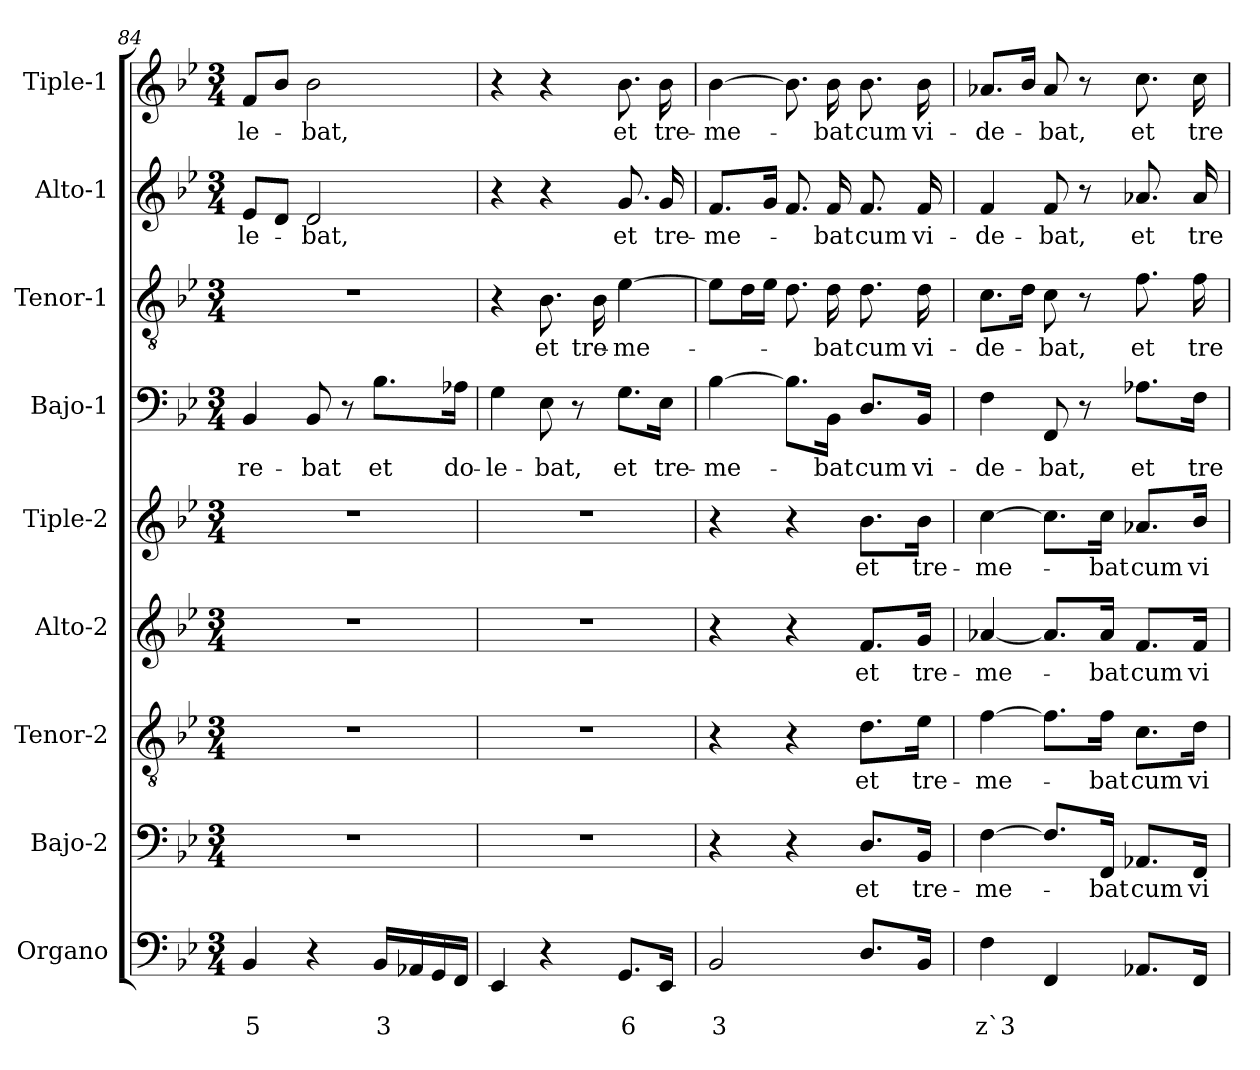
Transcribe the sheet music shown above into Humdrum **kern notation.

**kern	**text	**text	**kern	**text	**kern	**text	**kern	**text	**kern	**text	**kern	**text	**kern	**text	**kern	**text	**kern	**text
*part9	*part9	*part9	*part8	*part8	*part7	*part7	*part6	*part6	*part5	*part5	*part4	*part4	*part3	*part3	*part2	*part2	*part1	*part1
*staff9	*staff9	*staff9	*staff8	*staff8	*staff7	*staff7	*staff6	*staff6	*staff5	*staff5	*staff4	*staff4	*staff3	*staff3	*staff2	*staff2	*staff1	*staff1
*I"Organo	*	*	*I"Bajo-2	*	*I"Tenor-2	*	*I"Alto-2	*	*I"Tiple-2	*	*I"Bajo-1	*	*I"Tenor-1	*	*I"Alto-1	*	*I"Tiple-1	*
*	*	*	*I'B-2	*	*I'T-2	*	*I'A-2	*	*	*	*I'B1	*	*I'T1	*	*I'A1	*	*	*
*clefF4	*	*	*clefF4	*	*clefGv2	*	*clefG2	*	*clefG2	*	*clefF4	*	*clefGv2	*	*clefG2	*	*clefG2	*
*k[b-e-]	*	*	*k[b-e-]	*	*k[b-e-]	*	*k[b-e-]	*	*k[b-e-]	*	*k[b-e-]	*	*k[b-e-]	*	*k[b-e-]	*	*k[b-e-]	*
*B-:	*	*	*B-:	*	*B-:	*	*B-:	*	*B-:	*	*B-:	*	*B-:	*	*B-:	*	*B-:	*
*M3/4	*	*	*M3/4	*	*M3/4	*	*M3/4	*	*M3/4	*	*M3/4	*	*M3/4	*	*M3/4	*	*M3/4	*
=84	=84	=84	=84	=84	=84	=84	=84	=84	=84	=84	=84	=84	=84	=84	=84	=84	=84	=84
!	!	!LO:LY:b	!	!	!	!	!	!	!	!	!	!	!	!	!	!	!	!
!	!	!	!	!	!	!	!	!	!	!	!	!LO:LY:b	!	!	!	!	!	!
!	!	!	!	!	!	!	!	!	!	!	!	!	!	!	!	!LO:LY:b	!	!
!	!	!	!	!	!	!	!	!	!	!	!	!	!	!	!	!	!	!LO:LY:b
4BB-/	.	5	2.r	.	2.r	.	2.r	.	2.r	.	4BB-/	-re-	2.r	.	8e-/L	-le-	8f/L	-le-
.	.	.	.	.	.	.	.	.	.	.	.	.	.	.	8d/J	.	8b-/J	.
!	!	!	!	!	!	!	!	!	!	!	!	!LO:LY:b	!	!	!	!	!	!
!	!	!	!	!	!	!	!	!	!	!	!	!	!	!	!	!LO:LY:b	!	!
!	!	!	!	!	!	!	!	!	!	!	!	!	!	!	!	!	!	!LO:LY:b
4r	.	.	.	.	.	.	.	.	.	.	8BB-/	-bat	.	.	2d/	-bat,	2b-\	-bat,
.	.	.	.	.	.	.	.	.	.	.	8r	.	.	.	.	.	.	.
!	!	!LO:LY:b	!	!	!	!	!	!	!	!	!	!	!	!	!	!	!	!
!	!	!	!	!	!	!	!	!	!	!	!	!LO:LY:b	!	!	!	!	!	!
16BB-/LL	.	3	.	.	.	.	.	.	.	.	8.B-\L	et	.	.	.	.	.	.
16AA-X/	.	.	.	.	.	.	.	.	.	.	.	.	.	.	.	.	.	.
16GG/	.	.	.	.	.	.	.	.	.	.	.	.	.	.	.	.	.	.
!	!	!	!	!	!	!	!	!	!	!	!	!LO:LY:b	!	!	!	!	!	!
16FF/JJ	.	.	.	.	.	.	.	.	.	.	16A-X\Jk	do-	.	.	.	.	.	.
=85	=85	=85	=85	=85	=85	=85	=85	=85	=85	=85	=85	=85	=85	=85	=85	=85	=85	=85
!	!	!	!	!	!	!	!	!	!	!	!	!LO:LY:b	!	!	!	!	!	!
4EE-/	.	.	2.r	.	2.r	.	2.r	.	2.r	.	4G\	-le-	4r	.	4r	.	4r	.
!	!	!	!	!	!	!	!	!	!	!	!	!LO:LY:b	!	!	!	!	!	!
!	!	!	!	!	!	!	!	!	!	!	!	!	!	!LO:LY:b	!	!	!	!
4r	.	.	.	.	.	.	.	.	.	.	8E-\	-bat,	8.B-\	et	4r	.	4r	.
.	.	.	.	.	.	.	.	.	.	.	8r	.	.	.	.	.	.	.
!	!	!	!	!	!	!	!	!	!	!	!	!	!	!LO:LY:b	!	!	!	!
.	.	.	.	.	.	.	.	.	.	.	.	.	16B-\	tre-	.	.	.	.
!	!	!LO:LY:b	!	!	!	!	!	!	!	!	!	!	!	!	!	!	!	!
!	!	!	!	!	!	!	!	!	!	!	!	!LO:LY:b	!	!	!	!	!	!
!	!	!	!	!	!	!	!	!	!	!	!	!	!	!LO:LY:b	!	!	!	!
!	!	!	!	!	!	!	!	!	!	!	!	!	!	!	!	!LO:LY:b	!	!
!	!	!	!	!	!	!	!	!	!	!	!	!	!	!	!	!	!	!LO:LY:b
8.GG/L	.	6	.	.	.	.	.	.	.	.	8.G\L	et	[4e-\	-me-	8.g/	et	8.b-\	et
!	!	!	!	!	!	!	!	!	!	!	!	!LO:LY:b	!	!	!	!	!	!
!	!	!	!	!	!	!	!	!	!	!	!	!	!	!	!	!LO:LY:b	!	!
!	!	!	!	!	!	!	!	!	!	!	!	!	!	!	!	!	!	!LO:LY:b
16EE-/Jk	.	.	.	.	.	.	.	.	.	.	16E-\Jk	tre-	.	.	16g/	tre-	16b-\	tre-
!!LO:PB:g=z
=86	=86	=86	=86	=86	=86	=86	=86	=86	=86	=86	=86	=86	=86	=86	=86	=86	=86	=86
!	!	!LO:LY:b	!	!	!	!	!	!	!	!	!	!	!	!	!	!	!	!
!	!	!	!	!	!	!	!	!	!	!	!	!LO:LY:b	!	!	!	!	!	!
!	!	!	!	!	!	!	!	!	!	!	!	!	!	!	!	!LO:LY:b	!	!
!	!	!	!	!	!	!	!	!	!	!	!	!	!	!	!	!	!	!LO:LY:b
2BB-/	.	3	4r	.	4r	.	4r	.	4r	.	[4B-\	-me-	8e-\L]	.	8.f/L	-me-	[4b-\	-me-
.	.	.	.	.	.	.	.	.	.	.	.	.	16d\L	.	.	.	.	.
.	.	.	.	.	.	.	.	.	.	.	.	.	16e-\JJ	.	16g/Jk	.	.	.
.	.	.	4r	.	4r	.	4r	.	4r	.	8.B-\L]	.	8.d\	.	8.f/	.	8.b-\]	.
!	!	!	!	!	!	!	!	!	!	!	!	!LO:LY:b	!	!	!	!	!	!
!	!	!	!	!	!	!	!	!	!	!	!	!	!	!LO:LY:b	!	!	!	!
!	!	!	!	!	!	!	!	!	!	!	!	!	!	!	!	!LO:LY:b	!	!
!	!	!	!	!	!	!	!	!	!	!	!	!	!	!	!	!	!	!LO:LY:b
.	.	.	.	.	.	.	.	.	.	.	16BB-\Jk	-bat	16d\	-bat	16f/	-bat	16b-\	-bat
!	!	!	!	!LO:LY:b	!	!	!	!	!	!	!	!	!	!	!	!	!	!
!	!	!	!	!	!	!LO:LY:b	!	!	!	!	!	!	!	!	!	!	!	!
!	!	!	!	!	!	!	!	!LO:LY:b	!	!	!	!	!	!	!	!	!	!
!	!	!	!	!	!	!	!	!	!	!LO:LY:b	!	!	!	!	!	!	!	!
!	!	!	!	!	!	!	!	!	!	!	!	!LO:LY:b	!	!	!	!	!	!
!	!	!	!	!	!	!	!	!	!	!	!	!	!	!LO:LY:b	!	!	!	!
!	!	!	!	!	!	!	!	!	!	!	!	!	!	!	!	!LO:LY:b	!	!
!	!	!	!	!	!	!	!	!	!	!	!	!	!	!	!	!	!	!LO:LY:b
8.D/L	.	.	8.D/L	et	8.d\L	et	8.f/L	et	8.b-\L	et	8.D/L	cum	8.d\	cum	8.f/	cum	8.b-\	cum
!	!	!	!	!LO:LY:b	!	!	!	!	!	!	!	!	!	!	!	!	!	!
!	!	!	!	!	!	!LO:LY:b	!	!	!	!	!	!	!	!	!	!	!	!
!	!	!	!	!	!	!	!	!LO:LY:b	!	!	!	!	!	!	!	!	!	!
!	!	!	!	!	!	!	!	!	!	!LO:LY:b	!	!	!	!	!	!	!	!
!	!	!	!	!	!	!	!	!	!	!	!	!LO:LY:b	!	!	!	!	!	!
!	!	!	!	!	!	!	!	!	!	!	!	!	!	!LO:LY:b	!	!	!	!
!	!	!	!	!	!	!	!	!	!	!	!	!	!	!	!	!LO:LY:b	!	!
!	!	!	!	!	!	!	!	!	!	!	!	!	!	!	!	!	!	!LO:LY:b
16BB-/Jk	.	.	16BB-/Jk	tre-	16e-\Jk	tre-	16g/Jk	tre-	16b-\Jk	tre-	16BB-/Jk	vi-	16d\	vi-	16f/	vi-	16b-\	vi-
=87	=87	=87	=87	=87	=87	=87	=87	=87	=87	=87	=87	=87	=87	=87	=87	=87	=87	=87
!	!	!LO:LY:b	!	!	!	!	!	!	!	!	!	!	!	!	!	!	!	!
!	!	!	!	!LO:LY:b	!	!	!	!	!	!	!	!	!	!	!	!	!	!
!	!	!	!	!	!	!LO:LY:b	!	!	!	!	!	!	!	!	!	!	!	!
!	!	!	!	!	!	!	!	!LO:LY:b	!	!	!	!	!	!	!	!	!	!
!	!	!	!	!	!	!	!	!	!	!LO:LY:b	!	!	!	!	!	!	!	!
!	!	!	!	!	!	!	!	!	!	!	!	!LO:LY:b	!	!	!	!	!	!
!	!	!	!	!	!	!	!	!	!	!	!	!	!	!LO:LY:b	!	!	!	!
!	!	!	!	!	!	!	!	!	!	!	!	!	!	!	!	!LO:LY:b	!	!
!	!	!	!	!	!	!	!	!	!	!	!	!	!	!	!	!	!	!LO:LY:b
4F\	.	z`3	[4F\	-me-	[4f\	-me-	[4a-X/	-me-	[4cc\	-me-	4F\	-de-	8.c\L	-de-	4f/	-de-	8.a-X/L	-de-
.	.	.	.	.	.	.	.	.	.	.	.	.	16d\Jk	.	.	.	16b-/Jk	.
!	!	!	!	!	!	!	!	!	!	!	!	!LO:LY:b	!	!	!	!	!	!
!	!	!	!	!	!	!	!	!	!	!	!	!	!	!LO:LY:b	!	!	!	!
!	!	!	!	!	!	!	!	!	!	!	!	!	!	!	!	!LO:LY:b	!	!
!	!	!	!	!	!	!	!	!	!	!	!	!	!	!	!	!	!	!LO:LY:b
4FF/	.	.	8.F/L]	.	8.f\L]	.	8.a-/L]	.	8.cc\L]	.	8FF/	-bat,	8c\	-bat,	8f/	-bat,	8a-/	-bat,
.	.	.	.	.	.	.	.	.	.	.	8r	.	8r	.	8r	.	8r	.
!	!	!	!	!LO:LY:b	!	!	!	!	!	!	!	!	!	!	!	!	!	!
!	!	!	!	!	!	!LO:LY:b	!	!	!	!	!	!	!	!	!	!	!	!
!	!	!	!	!	!	!	!	!LO:LY:b	!	!	!	!	!	!	!	!	!	!
!	!	!	!	!	!	!	!	!	!	!LO:LY:b	!	!	!	!	!	!	!	!
.	.	.	16FF/Jk	-bat	16f\Jk	-bat	16a-/Jk	-bat	16cc\Jk	-bat	.	.	.	.	.	.	.	.
!	!	!	!	!LO:LY:b	!	!	!	!	!	!	!	!	!	!	!	!	!	!
!	!	!	!	!	!	!LO:LY:b	!	!	!	!	!	!	!	!	!	!	!	!
!	!	!	!	!	!	!	!	!LO:LY:b	!	!	!	!	!	!	!	!	!	!
!	!	!	!	!	!	!	!	!	!	!LO:LY:b	!	!	!	!	!	!	!	!
!	!	!	!	!	!	!	!	!	!	!	!	!LO:LY:b	!	!	!	!	!	!
!	!	!	!	!	!	!	!	!	!	!	!	!	!	!LO:LY:b	!	!	!	!
!	!	!	!	!	!	!	!	!	!	!	!	!	!	!	!	!LO:LY:b	!	!
!	!	!	!	!	!	!	!	!	!	!	!	!	!	!	!	!	!	!LO:LY:b
8.AA-X/L	.	.	8.AA-X/L	cum	8.c\L	cum	8.f/L	cum	8.a-X/L	cum	8.A-X\L	et	8.f\	et	8.a-X/	et	8.cc\	et
!	!	!	!	!LO:LY:b	!	!	!	!	!	!	!	!	!	!	!	!	!	!
!	!	!	!	!	!	!LO:LY:b	!	!	!	!	!	!	!	!	!	!	!	!
!	!	!	!	!	!	!	!	!LO:LY:b	!	!	!	!	!	!	!	!	!	!
!	!	!	!	!	!	!	!	!	!	!LO:LY:b	!	!	!	!	!	!	!	!
!	!	!	!	!	!	!	!	!	!	!	!	!LO:LY:b	!	!	!	!	!	!
!	!	!	!	!	!	!	!	!	!	!	!	!	!	!LO:LY:b	!	!	!	!
!	!	!	!	!	!	!	!	!	!	!	!	!	!	!	!	!LO:LY:b	!	!
!	!	!	!	!	!	!	!	!	!	!	!	!	!	!	!	!	!	!LO:LY:b
16FF/Jk	.	.	16FF/Jk	vi-	16d\Jk	vi-	16f/Jk	vi-	16b-/Jk	vi-	16F\Jk	tre-	16f\	tre-	16a-/	tre-	16cc\	tre-
=	=	=	=	=	=	=	=	=	=	=	=	=	=	=	=	=	=	=
*-	*-	*-	*-	*-	*-	*-	*-	*-	*-	*-	*-	*-	*-	*-	*-	*-	*-	*-
